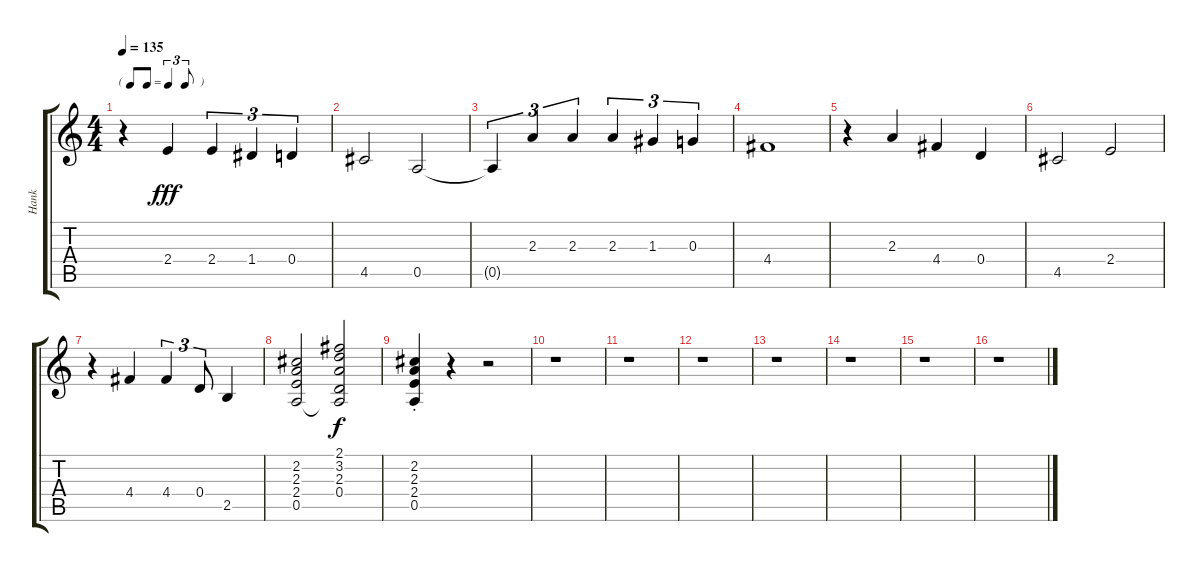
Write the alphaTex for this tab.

\track ("Hank" "Hank") {instrument electricguitarclean}
\staff {score tabs}
\tuning (E4 B3 G3 D3 A2 E2) {hide}
\ts (4 4)
\tf triplet8th
\tempo 135
\clef g2
\ks c
r.4{dy fff} 2.4.4 2.4.4{tu (3 2)} 1.4.4{tu (3 2)} 0.4.4{tu (3 2)} |
4.5.2 0.5.2 |
0.5{t}.4{tu (3 2)} 2.3.4{tu (3 2)} 2.3.4{tu (3 2)} 2.3.4{tu (3 2)} 1.3.4{tu (3 2)} 0.3.4{tu (3 2)} |
4.4.1 |
r.4 2.3.4 4.4.4 0.4.4 |
4.5.2 2.4.2 |
r.4 4.4.4 4.4.4{tu (3 2)} 0.4.8{tu (3 2)} 2.5.4 |
(2.2 2.3 2.4 0.5).2 (2.1 3.2 2.3 0.4 0.5{t}).2{dy f} |
(2.2{st} 2.3{st} 2.4{st} 0.5{st}).4 r.4 r.2 |
r.1 |
r.1 |
r.1 |
r.1 |
r.1 |
r.1 |
r.1
